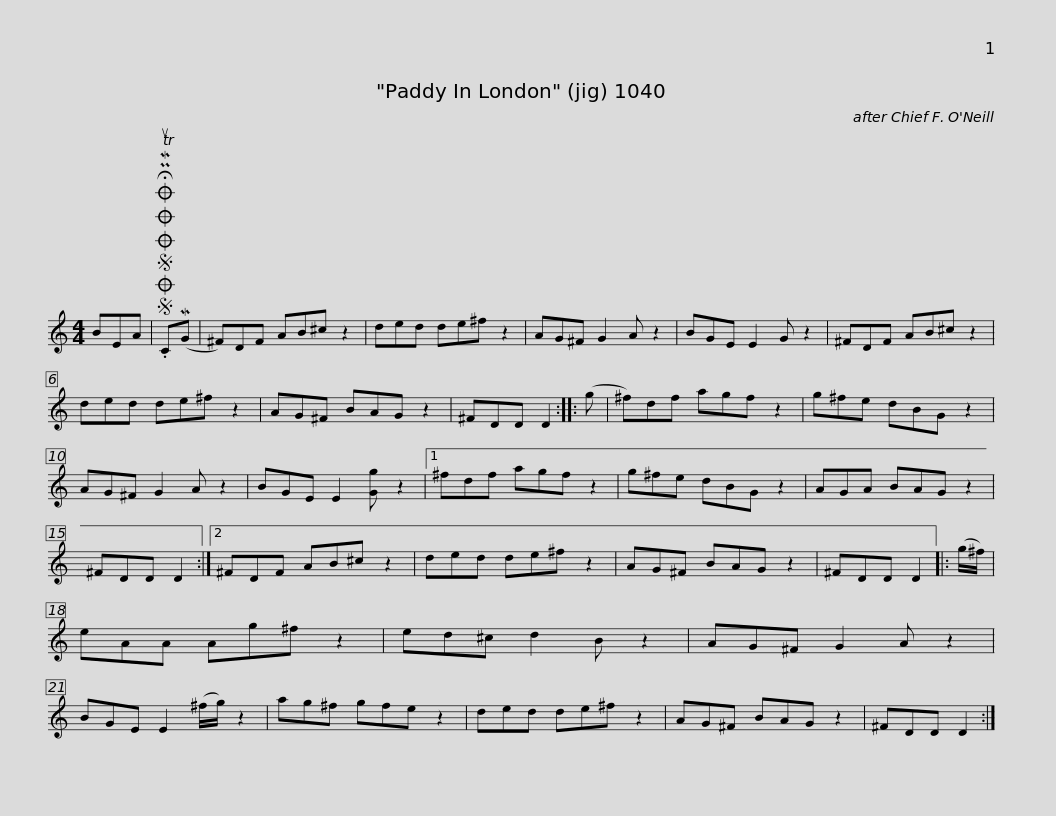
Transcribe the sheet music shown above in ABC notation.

X:1
L:1/8
M:4/4
I:linebreak $
K:C
V:1 treble
V:1
 BEA |SOSOOO .!fermata!PMTuC(MG | ^F)DF AB^c z2 | ded de^f z2 | AG^F G2 A z2 | %5
 BGE E2 G z2 | ^FDF AB^c z2 |$ ded de^f z2 | AG^F BAG z2 | ^FDD D2 :: %10
 (g | ^f)df agf z2 | g^fe dBG z2 | AG^F G2 A z2 |$ BGE E2 [Gg] z2 |1 %15
 ^fdf agf z2 | g^fe dBG z2 | AGA BAG z2 | ^FDD D2 :|2 ^FDF AB^c z2 |$ %20
 ded de^f z2 | AG^F BAG z2 | ^FDD D2 |: (g/^f/) | eAA Ag^f z2 | %25
 ed^c d2 B z2 | AG^F G2 A z2 |$ BGE E2 (^f/g/) z2 | ag^f gfe z2 | ded de^f z2 | %30
 AG^F BAG z2 | ^FDD D2 :| %32
